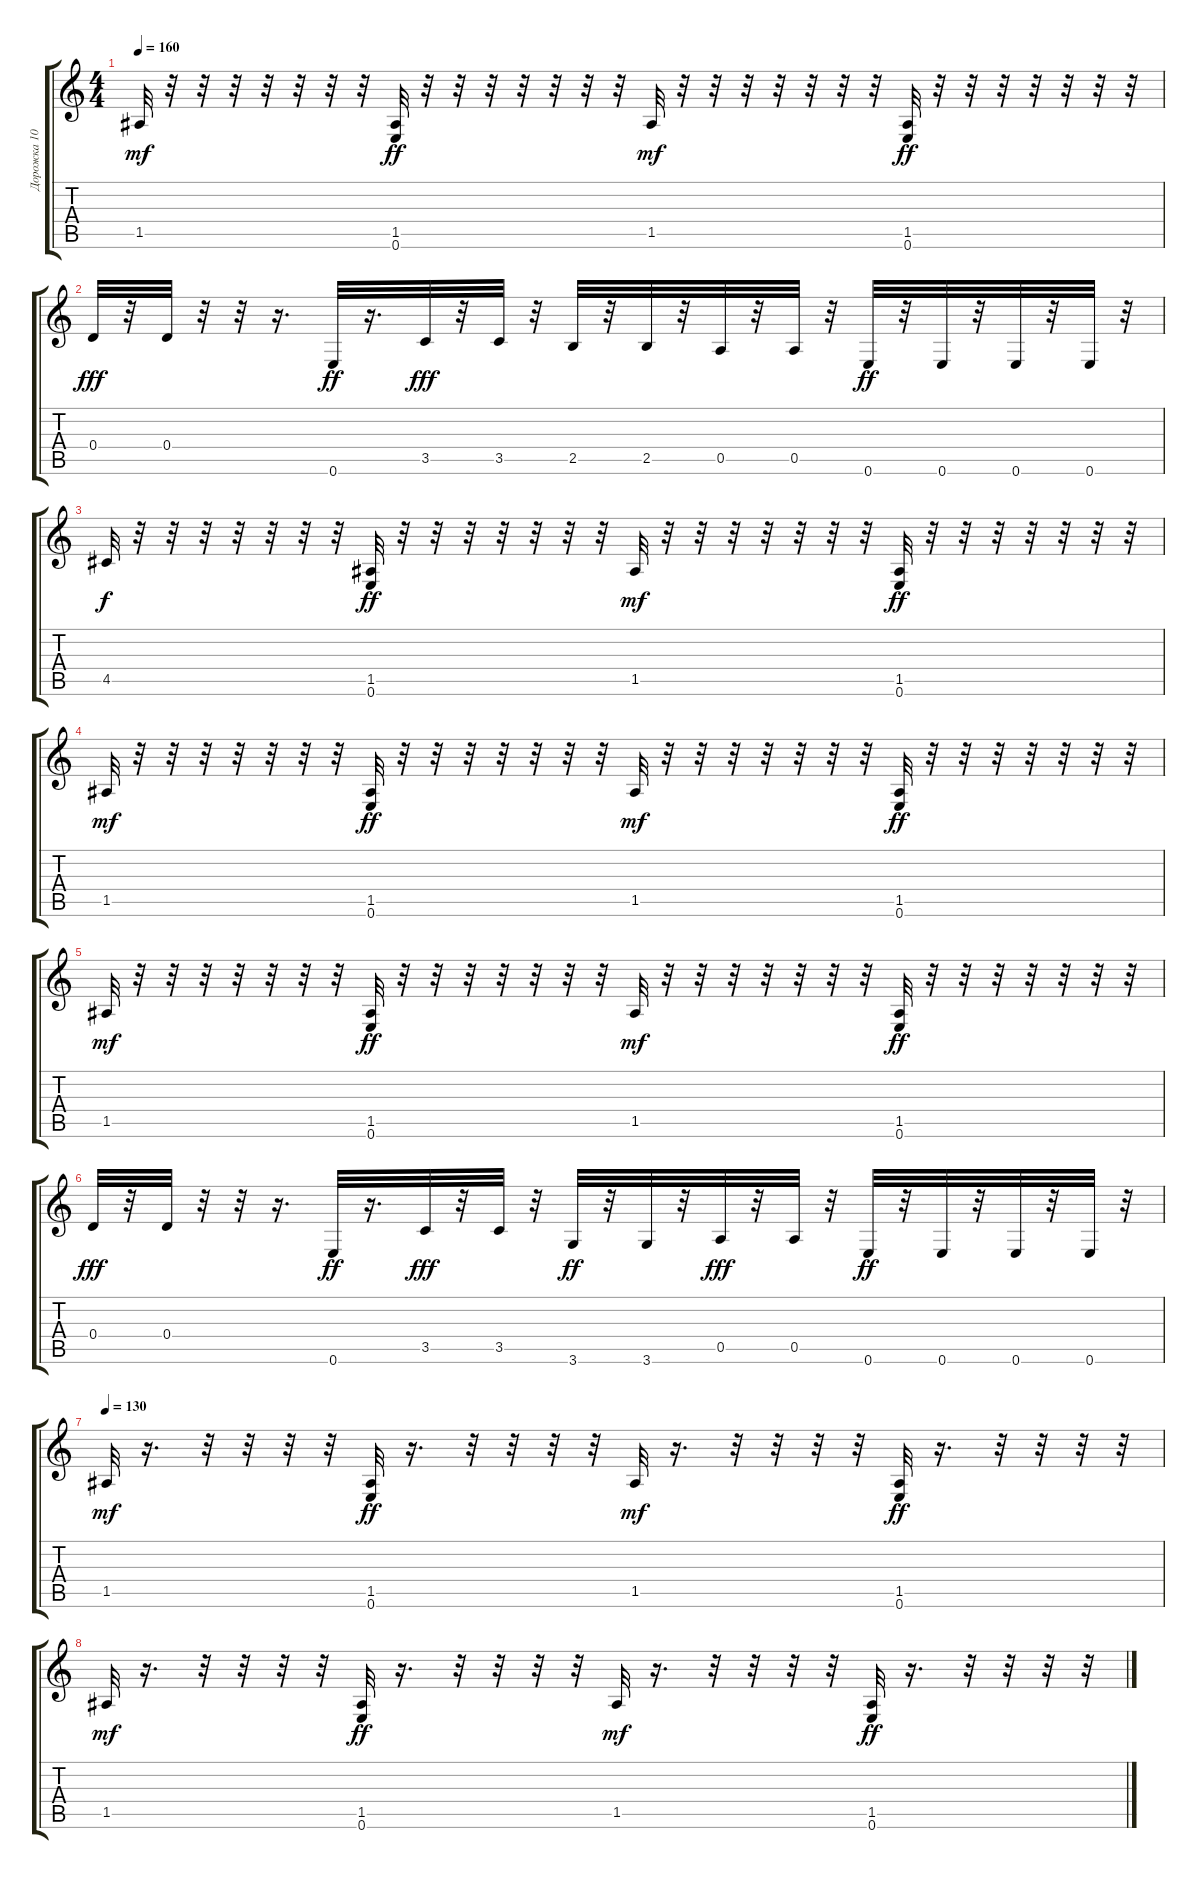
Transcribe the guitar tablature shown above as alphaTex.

\track ("Дорожка 10" "Дорожка 10") {instrument acousticguitarnylon}
\staff {score tabs}
\tuning (E4 B3 G3 D3 A2 E2) {hide}
\ts (4 4)
\tempo 160
\clef g2
\ks c
1.5.32{dy mf} r.32 r.32 r.32 r.32 r.32 r.32 r.32 (1.5 0.6).32{dy ff} r.32 r.32 r.32 r.32 r.32 r.32 r.32 1.5.32{dy mf} r.32 r.32 r.32 r.32 r.32 r.32 r.32 (1.5 0.6).32{dy ff} r.32 r.32 r.32 r.32 r.32 r.32 r.32 |
0.4.32{dy fff} r.32 0.4.32 r.32 r.32 r.16{d} 0.6.32{dy ff} r.16{d} 3.5.32{dy fff} r.32 3.5.32 r.32 2.5.32 r.32 2.5.32 r.32 0.5.32 r.32 0.5.32 r.32 0.6.32{dy ff} r.32 0.6.32 r.32 0.6.32 r.32 0.6.32 r.32 |
4.5.32{dy f} r.32 r.32 r.32 r.32 r.32 r.32 r.32 (1.5 0.6).32{dy ff} r.32 r.32 r.32 r.32 r.32 r.32 r.32 1.5.32{dy mf} r.32 r.32 r.32 r.32 r.32 r.32 r.32 (1.5 0.6).32{dy ff} r.32 r.32 r.32 r.32 r.32 r.32 r.32 |
1.5.32{dy mf} r.32 r.32 r.32 r.32 r.32 r.32 r.32 (1.5 0.6).32{dy ff} r.32 r.32 r.32 r.32 r.32 r.32 r.32 1.5.32{dy mf} r.32 r.32 r.32 r.32 r.32 r.32 r.32 (1.5 0.6).32{dy ff} r.32 r.32 r.32 r.32 r.32 r.32 r.32 |
1.5.32{dy mf} r.32 r.32 r.32 r.32 r.32 r.32 r.32 (1.5 0.6).32{dy ff} r.32 r.32 r.32 r.32 r.32 r.32 r.32 1.5.32{dy mf} r.32 r.32 r.32 r.32 r.32 r.32 r.32 (1.5 0.6).32{dy ff} r.32 r.32 r.32 r.32 r.32 r.32 r.32 |
0.4.32{dy fff} r.32 0.4.32 r.32 r.32 r.16{d} 0.6.32{dy ff} r.16{d} 3.5.32{dy fff} r.32 3.5.32 r.32 3.6.32{dy ff} r.32 3.6.32 r.32 0.5.32{dy fff} r.32 0.5.32 r.32 0.6.32{dy ff} r.32 0.6.32 r.32 0.6.32 r.32 0.6.32 r.32 |
\tempo 130
1.5.32{dy mf} r.16{d} r.32 r.32 r.32 r.32 (1.5 0.6).32{dy ff} r.16{d} r.32 r.32 r.32 r.32 1.5.32{dy mf} r.16{d} r.32 r.32 r.32 r.32 (1.5 0.6).32{dy ff} r.16{d} r.32 r.32 r.32 r.32 |
1.5.32{dy mf} r.16{d} r.32 r.32 r.32 r.32 (1.5 0.6).32{dy ff} r.16{d} r.32 r.32 r.32 r.32 1.5.32{dy mf} r.16{d} r.32 r.32 r.32 r.32 (1.5 0.6).32{dy ff} r.16{d} r.32 r.32 r.32 r.32
